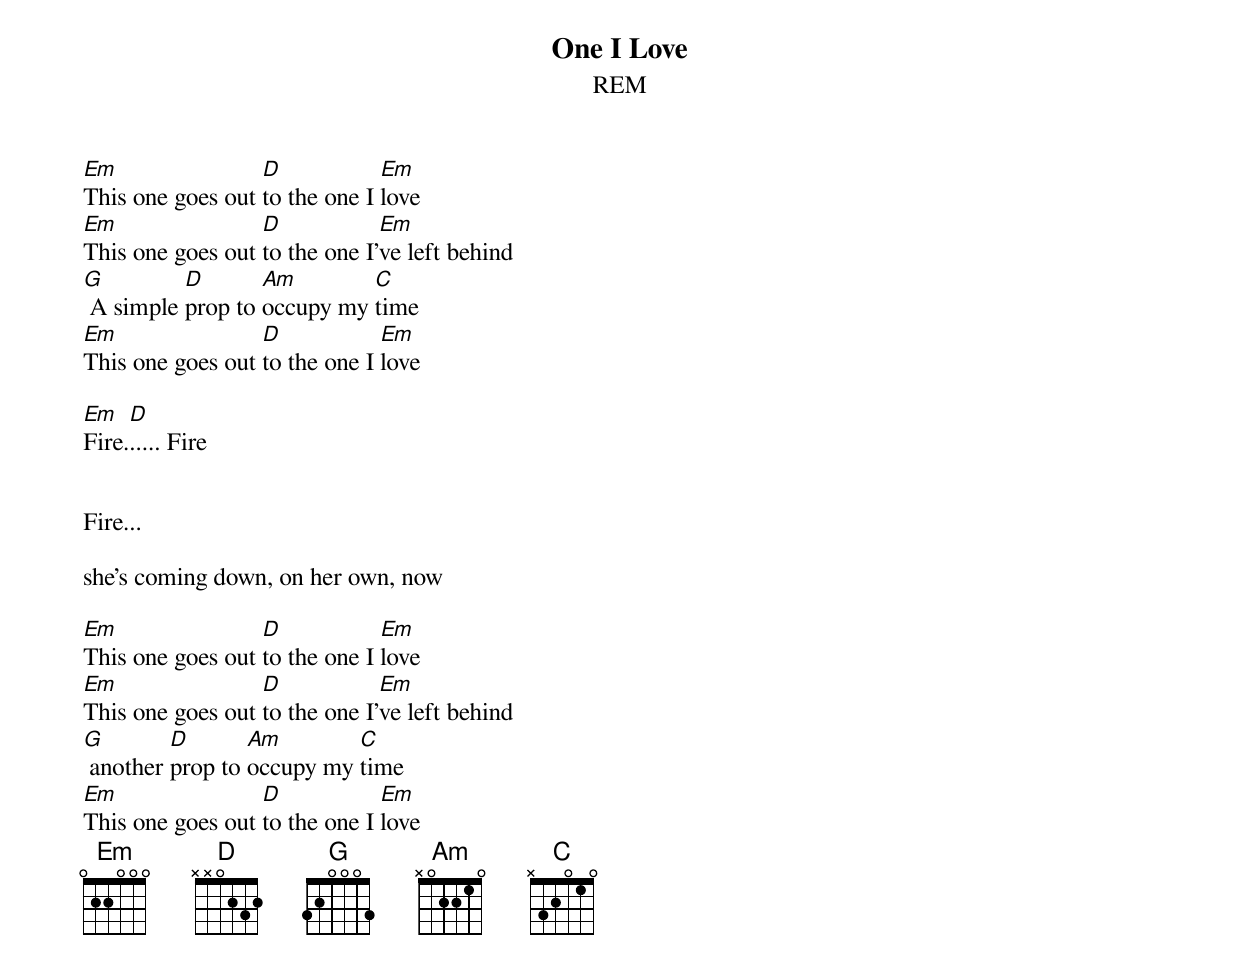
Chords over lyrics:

One I Love
REM

Em                D            Em
This one goes out to the one I love
Em                D            Em
This one goes out to the one I've left behind
G         D       Am        C
 A simple prop to occupy my time
Em                D            Em
This one goes out to the one I love

Em   D
Fire...... Fire


Fire...

she's coming down, on her own, now

Em                D            Em
This one goes out to the one I love
Em                D            Em
This one goes out to the one I've left behind
G        D       Am        C
 another prop to occupy my time
Em                D            Em
This one goes out to the one I love
